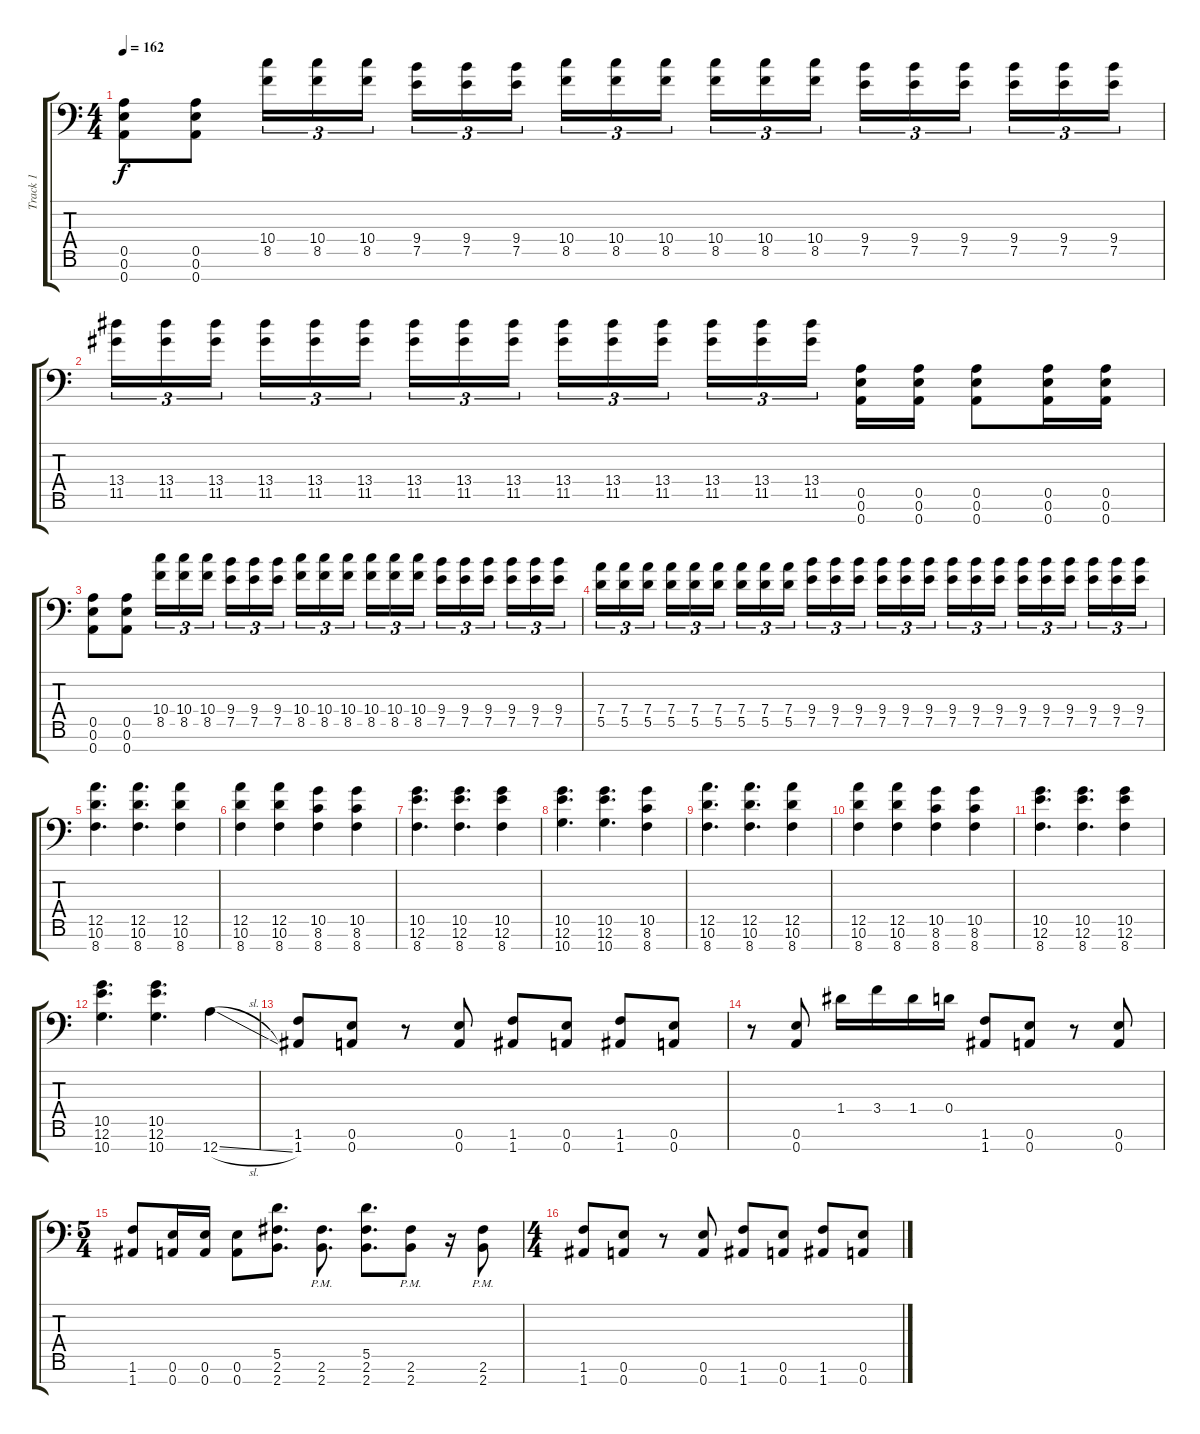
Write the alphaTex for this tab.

\track ("Track 1" "Track 1") {instrument distortionguitar}
\staff {score tabs}
\tuning (E4 B3 G3 D3 A2 E2 A1) {hide}
\ts (4 4)
\tempo 162
\clef f4
\ks c
(0.5 0.6 0.7).8{dy f} (0.5 0.6 0.7).8 (10.4 8.5).16{tu (3 2)} (10.4 8.5).16{tu (3 2)} (10.4 8.5).16{tu (3 2) beam splitsecondary} (9.4 7.5).16{tu (3 2)} (9.4 7.5).16{tu (3 2)} (9.4 7.5).16{tu (3 2)} (10.4 8.5).16{tu (3 2)} (10.4 8.5).16{tu (3 2)} (10.4 8.5).16{tu (3 2) beam splitsecondary} (10.4 8.5).16{tu (3 2)} (10.4 8.5).16{tu (3 2)} (10.4 8.5).16{tu (3 2)} (9.4 7.5).16{tu (3 2)} (9.4 7.5).16{tu (3 2)} (9.4 7.5).16{tu (3 2) beam splitsecondary} (9.4 7.5).16{tu (3 2)} (9.4 7.5).16{tu (3 2)} (9.4 7.5).16{tu (3 2)} |
(13.4 11.5).16{tu (3 2)} (13.4 11.5).16{tu (3 2)} (13.4 11.5).16{tu (3 2) beam splitsecondary} (13.4 11.5).16{tu (3 2)} (13.4 11.5).16{tu (3 2)} (13.4 11.5).16{tu (3 2)} (13.4 11.5).16{tu (3 2)} (13.4 11.5).16{tu (3 2)} (13.4 11.5).16{tu (3 2) beam splitsecondary} (13.4 11.5).16{tu (3 2)} (13.4 11.5).16{tu (3 2)} (13.4 11.5).16{tu (3 2)} (13.4 11.5).16{tu (3 2)} (13.4 11.5).16{tu (3 2)} (13.4 11.5).16{tu (3 2) beam splitsecondary} (0.5 0.6 0.7).16 (0.5 0.6 0.7).16 (0.5 0.6 0.7).8 (0.5 0.6 0.7).16 (0.5 0.6 0.7).16 |
(0.5 0.6 0.7).8 (0.5 0.6 0.7).8 (10.4 8.5).16{tu (3 2)} (10.4 8.5).16{tu (3 2)} (10.4 8.5).16{tu (3 2) beam splitsecondary} (9.4 7.5).16{tu (3 2)} (9.4 7.5).16{tu (3 2)} (9.4 7.5).16{tu (3 2)} (10.4 8.5).16{tu (3 2)} (10.4 8.5).16{tu (3 2)} (10.4 8.5).16{tu (3 2) beam splitsecondary} (10.4 8.5).16{tu (3 2)} (10.4 8.5).16{tu (3 2)} (10.4 8.5).16{tu (3 2)} (9.4 7.5).16{tu (3 2)} (9.4 7.5).16{tu (3 2)} (9.4 7.5).16{tu (3 2) beam splitsecondary} (9.4 7.5).16{tu (3 2)} (9.4 7.5).16{tu (3 2)} (9.4 7.5).16{tu (3 2)} |
(7.4 5.5).16{tu (3 2)} (7.4 5.5).16{tu (3 2)} (7.4 5.5).16{tu (3 2) beam splitsecondary} (7.4 5.5).16{tu (3 2)} (7.4 5.5).16{tu (3 2)} (7.4 5.5).16{tu (3 2)} (7.4 5.5).16{tu (3 2)} (7.4 5.5).16{tu (3 2)} (7.4 5.5).16{tu (3 2) beam splitsecondary} (9.4 7.5).16{tu (3 2)} (9.4 7.5).16{tu (3 2)} (9.4 7.5).16{tu (3 2)} (9.4 7.5).16{tu (3 2)} (9.4 7.5).16{tu (3 2)} (9.4 7.5).16{tu (3 2) beam splitsecondary} (9.4 7.5).16{tu (3 2)} (9.4 7.5).16{tu (3 2)} (9.4 7.5).16{tu (3 2)} (9.4 7.5).16{tu (3 2)} (9.4 7.5).16{tu (3 2)} (9.4 7.5).16{tu (3 2) beam splitsecondary} (9.4 7.5).16{tu (3 2)} (9.4 7.5).16{tu (3 2)} (9.4 7.5).16{tu (3 2)} |
(12.5 10.6 8.7).4{d} (12.5 10.6 8.7).4{d} (12.5 10.6 8.7).4 |
(12.5 10.6 8.7).4 (12.5 10.6 8.7).4 (10.5 8.6 8.7).4 (10.5 8.6 8.7).4 |
(10.5 12.6 8.7).4{d} (10.5 12.6 8.7).4{d} (10.5 12.6 8.7).4 |
(10.5 12.6 10.7).4{d} (10.5 12.6 10.7).4{d} (10.5 8.6 8.7).4 |
(12.5 10.6 8.7).4{d} (12.5 10.6 8.7).4{d} (12.5 10.6 8.7).4 |
(12.5 10.6 8.7).4 (12.5 10.6 8.7).4 (10.5 8.6 8.7).4 (10.5 8.6 8.7).4 |
(10.5 12.6 8.7).4{d} (10.5 12.6 8.7).4{d} (10.5 12.6 8.7).4 |
(10.5 12.6 10.7).4{d} (10.5 12.6 10.7).4{d} 12.7{sl}.4 |
(1.6 1.7).8 (0.6 0.7).8 r.8 (0.6 0.7).8 (1.6 1.7).8 (0.6 0.7).8 (1.6 1.7).8 (0.6 0.7).8 |
r.8 (0.6 0.7).8 1.4.16 3.4.16 1.4.16 0.4.16 (1.6 1.7).8 (0.6 0.7).8 r.8 (0.6 0.7).8 |
\ts (5 4)
(1.6 1.7).8 (0.6 0.7).16 (0.6 0.7).16 (0.6 0.7).8 (5.5 2.6 2.7).8{d} (2.6{pm} 2.7{pm}).8{d} (5.5 2.6 2.7).8{d} (2.6{pm} 2.7{pm}).8 r.16 (2.6{pm} 2.7{pm}).8 |
\ts (4 4)
(1.6 1.7).8 (0.6 0.7).8 r.8 (0.6 0.7).8 (1.6 1.7).8 (0.6 0.7).8 (1.6 1.7).8 (0.6 0.7).8
